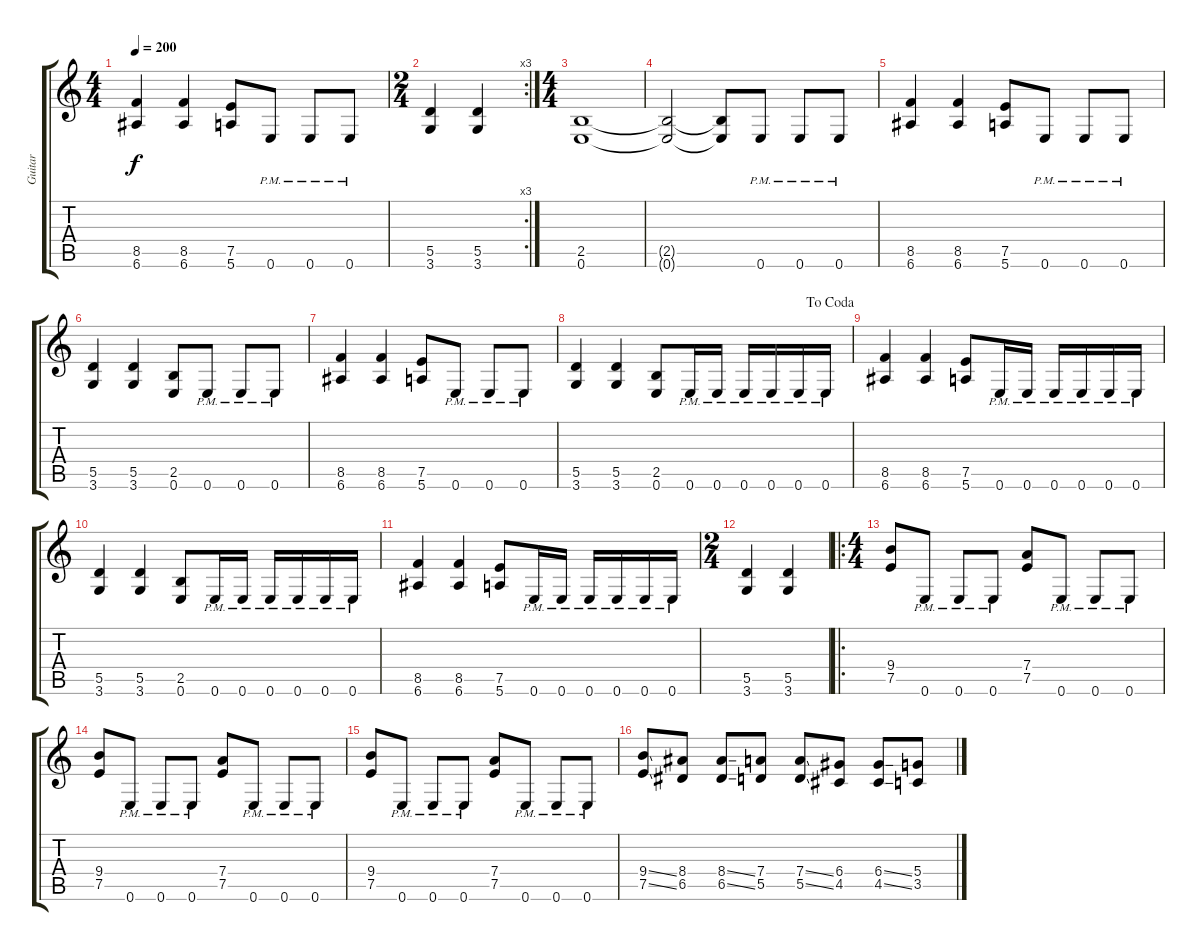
\track ("Guitar" "Guitar") {instrument distortionguitar}
\staff {score tabs}
\tuning (E4 B3 G3 D3 A2 E2) {hide}
\ts (4 4)
\tempo 200
\clef g2
\ks c
(8.5 6.6).4{dy f} (8.5 6.6).4 (7.5 5.6).8 0.6{pm}.8 0.6{pm}.8 0.6{pm}.8 |
\rc 3
\ts (2 4)
(5.5 3.6).4 (5.5 3.6).4 |
\ts (4 4)
(2.5 0.6).1 |
(2.5{t} 0.6{t}).2 (2.5{t} 0.6{t}).8 0.6{pm}.8 0.6{pm}.8 0.6{pm}.8 |
(8.5 6.6).4 (8.5 6.6).4 (7.5 5.6).8 0.6{pm}.8 0.6{pm}.8 0.6{pm}.8 |
(5.5 3.6).4 (5.5 3.6).4 (2.5 0.6).8 0.6{pm}.8 0.6{pm}.8 0.6{pm}.8 |
(8.5 6.6).4 (8.5 6.6).4 (7.5 5.6).8 0.6{pm}.8 0.6{pm}.8 0.6{pm}.8 |
\jump dacoda
(5.5 3.6).4 (5.5 3.6).4 (2.5 0.6).8 0.6{pm}.16 0.6{pm}.16 0.6{pm}.16 0.6{pm}.16 0.6{pm}.16 0.6{pm}.16 |
(8.5 6.6).4 (8.5 6.6).4 (7.5 5.6).8 0.6{pm}.16 0.6{pm}.16 0.6{pm}.16 0.6{pm}.16 0.6{pm}.16 0.6{pm}.16 |
(5.5 3.6).4 (5.5 3.6).4 (2.5 0.6).8 0.6{pm}.16 0.6{pm}.16 0.6{pm}.16 0.6{pm}.16 0.6{pm}.16 0.6{pm}.16 |
(8.5 6.6).4 (8.5 6.6).4 (7.5 5.6).8 0.6{pm}.16 0.6{pm}.16 0.6{pm}.16 0.6{pm}.16 0.6{pm}.16 0.6{pm}.16 |
\ts (2 4)
(5.5 3.6).4 (5.5 3.6).4 |
\ro
\ts (4 4)
(9.4 7.5).8 0.6{pm}.8 0.6{pm}.8 0.6{pm}.8 (7.4 7.5).8 0.6{pm}.8 0.6{pm}.8 0.6{pm}.8 |
(9.4 7.5).8 0.6{pm}.8 0.6{pm}.8 0.6{pm}.8 (7.4 7.5).8 0.6{pm}.8 0.6{pm}.8 0.6{pm}.8 |
(9.4 7.5).8 0.6{pm}.8 0.6{pm}.8 0.6{pm}.8 (7.4 7.5).8 0.6{pm}.8 0.6{pm}.8 0.6{pm}.8 |
(9.4{ss} 7.5{ss}).8 (8.4 6.5).8 (8.4{ss} 6.5{ss}).8 (7.4 5.5).8 (7.4{ss} 5.5{ss}).8 (6.4 4.5).8 (6.4{ss} 4.5{ss}).8 (5.4 3.5).8
